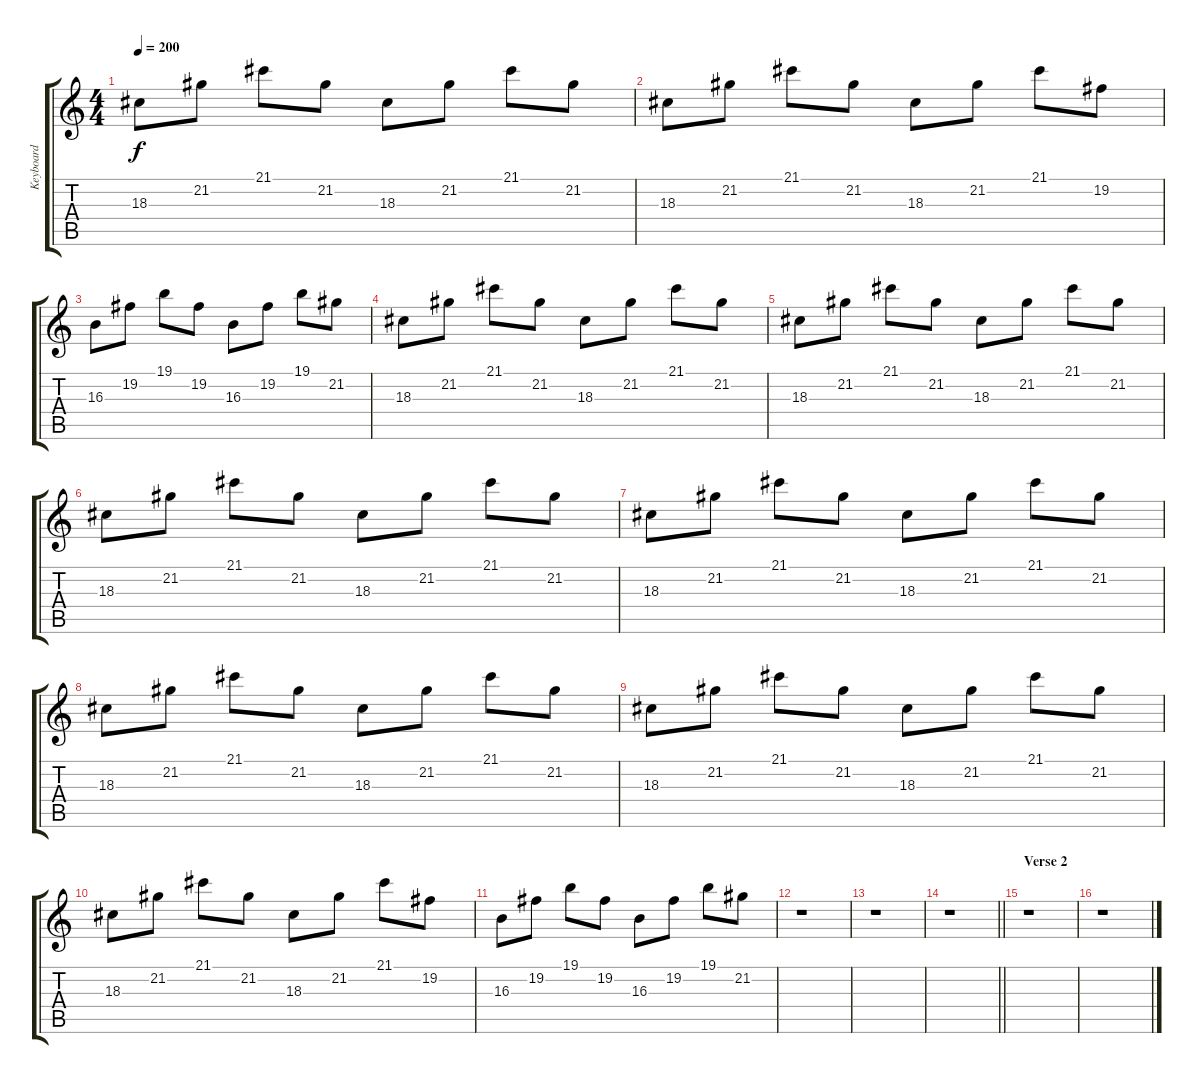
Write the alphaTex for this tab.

\track ("Keyboard" "Keyboard") {instrument brasssection}
\staff {score tabs}
\tuning (E4 B3 G3 D3 A2 E2) {hide}
\ts (4 4)
\tempo 200
\clef g2
\ks c
18.3.8{dy f} 21.2.8 21.1.8 21.2.8 18.3.8 21.2.8 21.1.8 21.2.8 |
18.3.8 21.2.8 21.1.8 21.2.8 18.3.8 21.2.8 21.1.8 19.2.8 |
16.3.8 19.2.8 19.1.8 19.2.8 16.3.8 19.2.8 19.1.8 21.2.8 |
18.3.8{volume 10 instrument musicbox} 21.2.8 21.1.8 21.2.8 18.3.8 21.2.8 21.1.8 21.2.8 |
18.3.8 21.2.8 21.1.8 21.2.8 18.3.8 21.2.8 21.1.8 21.2.8 |
18.3.8 21.2.8 21.1.8 21.2.8 18.3.8 21.2.8 21.1.8 21.2.8 |
18.3.8 21.2.8 21.1.8 21.2.8 18.3.8 21.2.8 21.1.8 21.2.8 |
18.3.8 21.2.8 21.1.8 21.2.8 18.3.8 21.2.8 21.1.8 21.2.8 |
18.3.8 21.2.8 21.1.8 21.2.8 18.3.8 21.2.8 21.1.8 21.2.8 |
18.3.8 21.2.8 21.1.8 21.2.8 18.3.8 21.2.8 21.1.8 19.2.8 |
16.3.8 19.2.8 19.1.8 19.2.8 16.3.8 19.2.8 19.1.8 21.2.8 |
r.1 |
r.1 |
\barLineRight lightlight
r.1 |
\section ("" "Verse 2")
r.1 |
r.1
